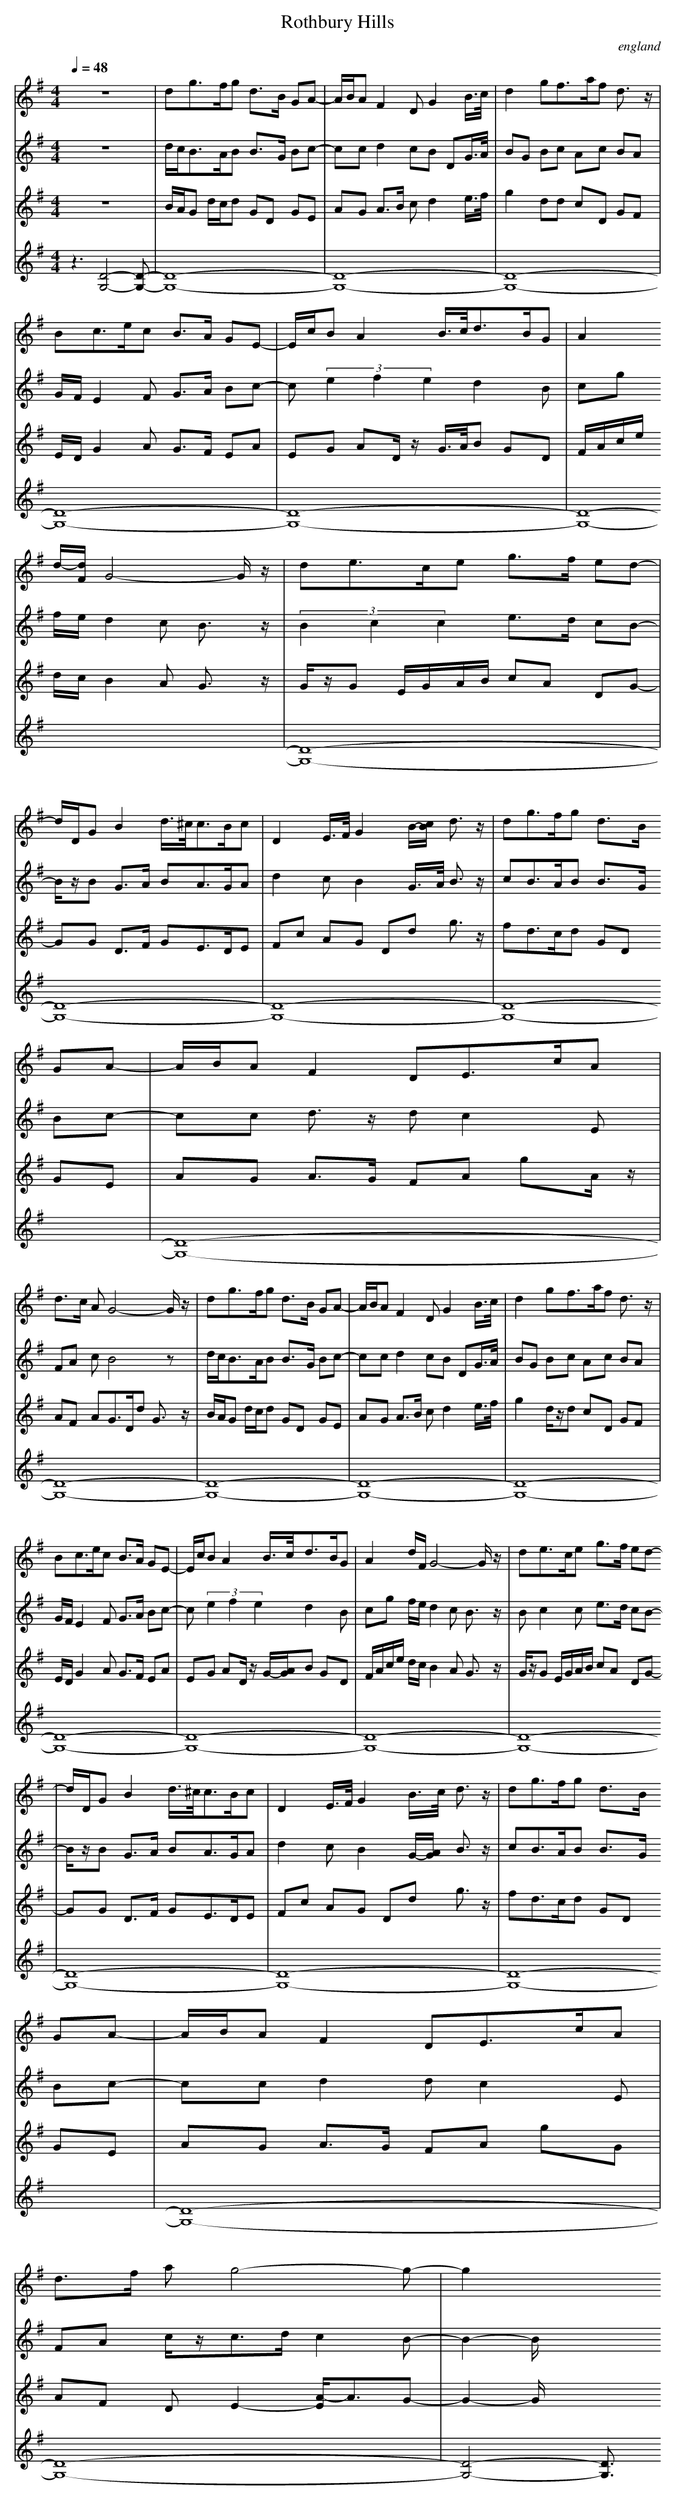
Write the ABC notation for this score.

X:1
T:Rothbury Hills
O:england
M:4/4
L:1/8
Q:1/4=48
K:G
V:1
z8|dg>fg d>B GA-|A/2B/2A F2 DG2B/2>c/2|d2 gf>af d3/2z/2|
Bc3/2e/2c B3/2A/2 GE-|E/2c/2B A2 B/2>c/2d3/2B/2G|A2
d/2-[d/2F/2]G4-G/2z/2|de>ce g>f ed-|
d/2D/2G B2 d/2>^c/2c>Bc|D2 E/2>F/2G2B/2-[c/2B/2] d3/2z/2|dg>fg d3/2B/2
GA-|A/2B/2A F2 DE3/2c/2A|
d3/2c/2 AG4-G/2z/2|dg>fg d>B GA-|A/2B/2A F2 DG2B/2>c/2|d2 gf>af d3/2z/2|
Bc3/2e/2c B>A GE-|E/2c/2B A2 B/2>c/2d>BG|A2 d/2F/2G4-G/2z/2|de>ce g>f ed
-|
d/2D/2G B2 d/2>^c/2c3/2B/2c|D2 E/2>F/2G2B/2>c/2 d3/2z/2|dg>fg d3/2B/2
GA-|A/2B/2A F2 DE>cA|
d>f ag4-g-|g2
V:2
z8|d/2c<BA/2B B>G Bc-|cc d2 cB DG/2>A/2|BG Bc Ac BA|
G/2F/2E2F G>A Bc-|c(3e2f2e2d2B|cg f/2e/2d2c B3/2z/2|(3B2c2c2 e3/2d/2 cB-
|
B/2z/2B G>A BA3/2G/2A|d2 cB2G/2>A/2 B3/2z/2|cB3/2A/2B B>G Bc-|cc d3/2z/2
dc2E|
FA cB4z|d/2c<BA/2B B>G Bc-|cc d2 cB DG/2>A/2|BG Bc Ac BA|
G/2F/2E2F G>A Bc-|c(3e2f2e2d2B|cg f/2e/2d2c B3/2z/2|Bc2c e3/2d/2 cB-|
B/2z/2B G>A BA3/2G/2A|d2 cB2G/2-[A/2G/2] B3/2z/2|cB>AB B>G Bc-|cc d2 dc2
E|
FA c/2z/2c>dc2B-|B2- B/2
V:3
z8|B/2A/2G d/2c/2d GD GE|AG A>B cd2e/2>f/2|g2 dd cD GF|
E/2D/2G2A G>F EA|EG AD/2z/2 G/2>A/2B GD|F/2A/2c/2e/2 d/2c/2B2A
G3/2z/2|G/2z/2G E/2G/2A/2B/2 cA DG-|
GG D>F GE3/2D/2E|Fc AG Dd g3/2z/2|fd>cd GD GE|AG A3/2G/2 FA gA/2z/2|
AF AG3/2D/2d G3/2z/2|B/2A/2G d/2c/2d GD GE|AG A>B cd2e/2>f/2|g2 d/2z/2d
cD
GF|
E/2D/2G2A G3/2F/2 EA|EG AD/2z/2 G/2-[A/2G/2]B GD|F/2A/2c/2e/2 d/2c/2B2A
G3/2z/2|G/2z/2G E/2G/2A/2B/2 cA DG-|
GG D>F GE>DE|Fc AG Dd g3/2z/2|fd3/2c/2d GD GE|AG A3/2G/2 FA gG|
AF DE2-[A/2-E/2]A3/2G-|G2- G/2
V:4
z3[D4-G,4-][D-G,-]|[D8-G,8-]|[D8-G,8-]|[D8-G,8-]|
[D8-G,8-]|[D8-G,8-]|[D8-G,8-]|[D8-G,8-]|
[D8-G,8-]|[D8-G,8-]|[D8-G,8-]|[D8-G,8-]|
[D8-G,8-]|[D8-G,8-]|[D8-G,8-]|[D8-G,8-]|
[D8-G,8-]|[D8-G,8-]|[D8-G,8-]|[D8-G,8-]|
[D8-G,8-]|[D8-G,8-]|[D8-G,8-]|[D8-G,8-]|
[D8-G,8-]|[D4-G,4-] [D3/2G,3/2]
